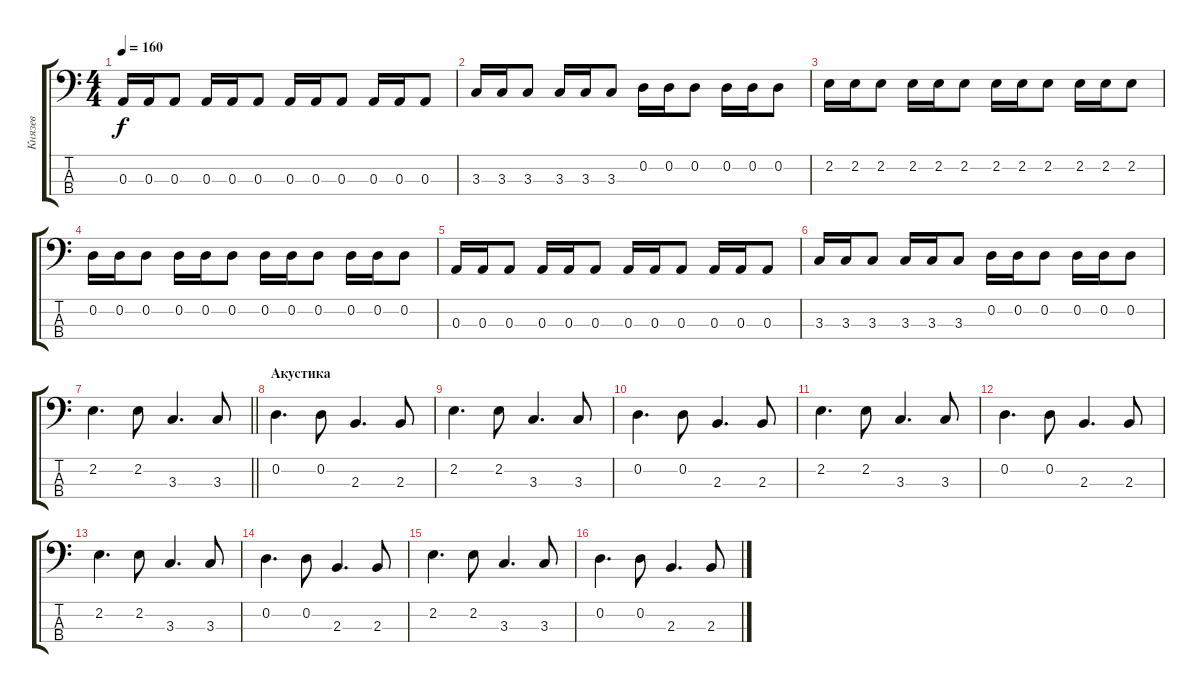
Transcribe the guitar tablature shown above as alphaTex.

\track ("Князев" "Князев") {instrument electricbasspick}
\staff {score tabs}
\tuning (G2 D2 A1 E1) {hide}
\ts (4 4)
\tempo 160
\clef f4
\ks c
0.3.16{dy f} 0.3.16 0.3.8 0.3.16 0.3.16 0.3.8 0.3.16 0.3.16 0.3.8 0.3.16 0.3.16 0.3.8 |
3.3.16 3.3.16 3.3.8 3.3.16 3.3.16 3.3.8 0.2.16 0.2.16 0.2.8 0.2.16 0.2.16 0.2.8 |
2.2.16 2.2.16 2.2.8 2.2.16 2.2.16 2.2.8 2.2.16 2.2.16 2.2.8 2.2.16 2.2.16 2.2.8 |
0.2.16 0.2.16 0.2.8 0.2.16 0.2.16 0.2.8 0.2.16 0.2.16 0.2.8 0.2.16 0.2.16 0.2.8 |
0.3.16 0.3.16 0.3.8 0.3.16 0.3.16 0.3.8 0.3.16 0.3.16 0.3.8 0.3.16 0.3.16 0.3.8 |
3.3.16 3.3.16 3.3.8 3.3.16 3.3.16 3.3.8 0.2.16 0.2.16 0.2.8 0.2.16 0.2.16 0.2.8 |
\barLineRight lightlight
2.2.4{d} 2.2.8 3.3.4{d} 3.3.8 |
\section ("" "Акустика")
0.2.4{d} 0.2.8 2.3.4{d} 2.3.8 |
2.2.4{d} 2.2.8 3.3.4{d} 3.3.8 |
0.2.4{d} 0.2.8 2.3.4{d} 2.3.8 |
2.2.4{d} 2.2.8 3.3.4{d} 3.3.8 |
0.2.4{d} 0.2.8 2.3.4{d} 2.3.8 |
2.2.4{d} 2.2.8 3.3.4{d} 3.3.8 |
0.2.4{d} 0.2.8 2.3.4{d} 2.3.8 |
2.2.4{d} 2.2.8 3.3.4{d} 3.3.8 |
0.2.4{d} 0.2.8 2.3.4{d} 2.3.8
